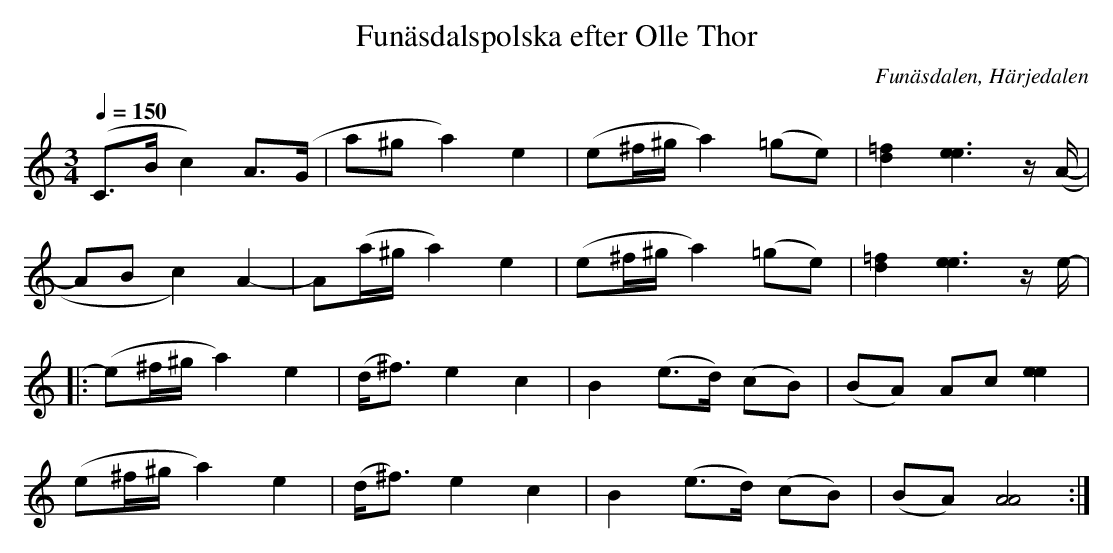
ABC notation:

X:1
T:Funäsdalspolska efter Olle Thor
O:Funäsdalen, Härjedalen
M:3/4
L:1/8
Q:1/4=150
K:Am
(C>B c2) A>(G|a^g a2) e2|(e^f/2^g/2 a2) (=ge)|[d2=f2][e3e3]z/(A/-|
AB c2) A2-|A(a/^g/ a2) e2|(e^f/2^g/2 a2) (=ge)|[d2=f2][e3e3]z/e/-|
|:(e^f/2^g/2 a2) e2|(d<^f) e2 c2|B2 (e>d) (cB)|(BA) Ac [e2e2]|
(e^f/2^g/2 a2) e2|(d<^f) e2 c2|B2 (e>d) (cB)|(BA)[A4A4]:|
